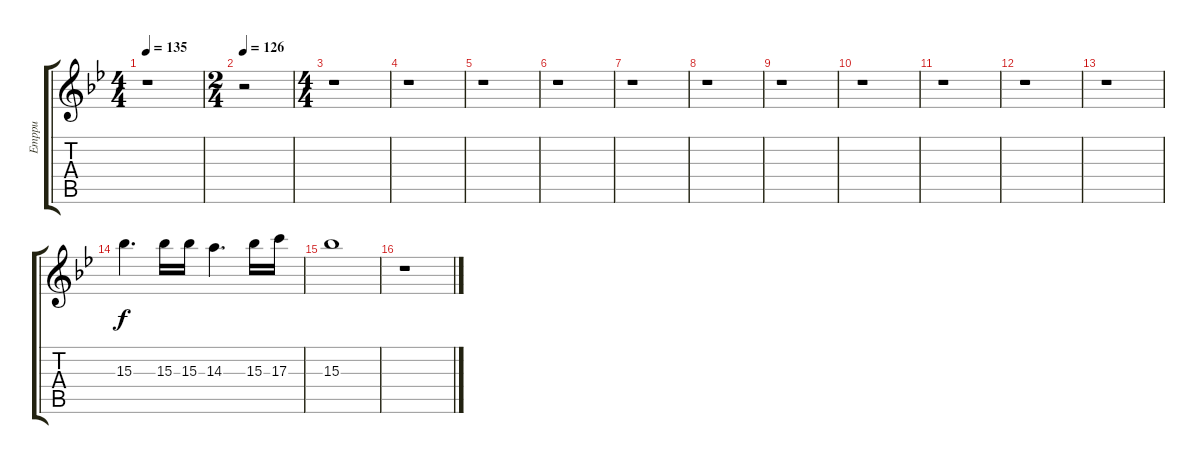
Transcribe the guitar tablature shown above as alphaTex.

\track ("Emppu" "Emppu") {instrument distortionguitar}
\staff {score tabs}
\tuning (E4 B3 G3 D3 A2 E2) {hide}
\ts (4 4)
\tempo 135
\clef g2
\ks gminor
r.1{dy f} |
\ts (2 4)
\tempo 126
r.2 |
\ts (4 4)
r.1 |
r.1 |
r.1 |
r.1 |
r.1 |
r.1 |
r.1 |
r.1 |
r.1 |
r.1 |
r.1 |
15.3.4{d} 15.3.16 15.3.16 14.3.4{d} 15.3.16 17.3.16 |
15.3.1 |
r.1
